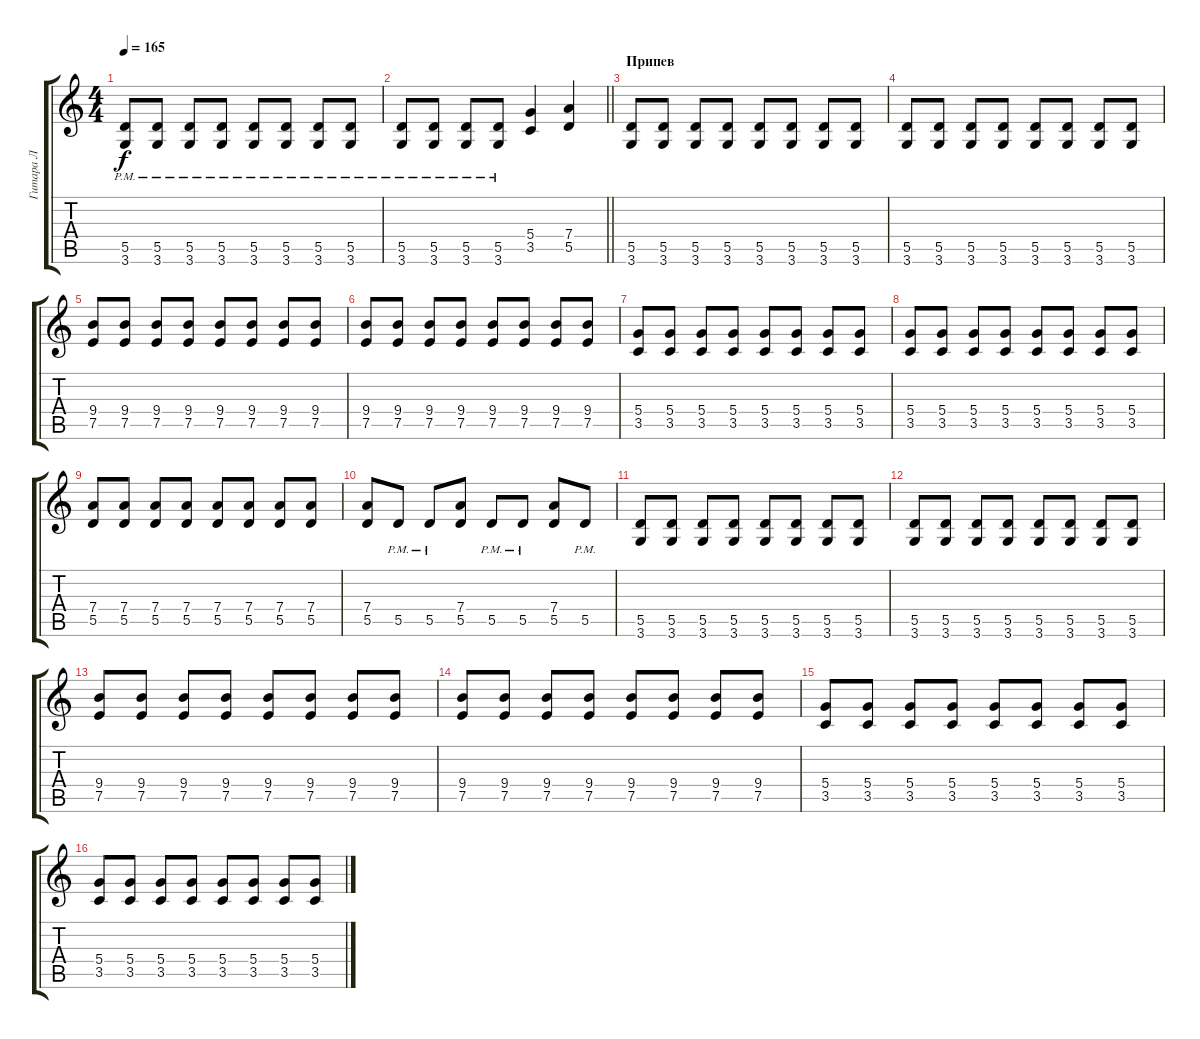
\track ("Гитара Л" "Гитара Л") {instrument distortionguitar}
\staff {score tabs}
\tuning (E4 B3 G3 D3 A2 E2) {hide}
\ts (4 4)
\tempo 165
\clef g2
\ks c
(5.5{pm} 3.6{pm}).8{dy f} (5.5{pm} 3.6{pm}).8 (5.5{pm} 3.6{pm}).8 (5.5{pm} 3.6{pm}).8 (5.5{pm} 3.6{pm}).8 (5.5{pm} 3.6{pm}).8 (5.5{pm} 3.6{pm}).8 (5.5{pm} 3.6{pm}).8 |
\barLineRight lightlight
(5.5{pm} 3.6{pm}).8 (5.5{pm} 3.6{pm}).8 (5.5{pm} 3.6{pm}).8 (5.5{pm} 3.6{pm}).8 (5.4 3.5).4 (7.4 5.5).4 |
\section ("" "Припев")
(5.5 3.6).8 (5.5 3.6).8 (5.5 3.6).8 (5.5 3.6).8 (5.5 3.6).8 (5.5 3.6).8 (5.5 3.6).8 (5.5 3.6).8 |
(5.5 3.6).8 (5.5 3.6).8 (5.5 3.6).8 (5.5 3.6).8 (5.5 3.6).8 (5.5 3.6).8 (5.5 3.6).8 (5.5 3.6).8 |
(9.4 7.5).8 (9.4 7.5).8 (9.4 7.5).8 (9.4 7.5).8 (9.4 7.5).8 (9.4 7.5).8 (9.4 7.5).8 (9.4 7.5).8 |
(9.4 7.5).8 (9.4 7.5).8 (9.4 7.5).8 (9.4 7.5).8 (9.4 7.5).8 (9.4 7.5).8 (9.4 7.5).8 (9.4 7.5).8 |
(5.4 3.5).8 (5.4 3.5).8 (5.4 3.5).8 (5.4 3.5).8 (5.4 3.5).8 (5.4 3.5).8 (5.4 3.5).8 (5.4 3.5).8 |
(5.4 3.5).8 (5.4 3.5).8 (5.4 3.5).8 (5.4 3.5).8 (5.4 3.5).8 (5.4 3.5).8 (5.4 3.5).8 (5.4 3.5).8 |
(7.4 5.5).8 (7.4 5.5).8 (7.4 5.5).8 (7.4 5.5).8 (7.4 5.5).8 (7.4 5.5).8 (7.4 5.5).8 (7.4 5.5).8 |
(7.4 5.5).8 5.5{pm}.8 5.5{pm}.8 (7.4 5.5).8 5.5{pm}.8 5.5{pm}.8 (7.4 5.5).8 5.5{pm}.8 |
(5.5 3.6).8 (5.5 3.6).8 (5.5 3.6).8 (5.5 3.6).8 (5.5 3.6).8 (5.5 3.6).8 (5.5 3.6).8 (5.5 3.6).8 |
(5.5 3.6).8 (5.5 3.6).8 (5.5 3.6).8 (5.5 3.6).8 (5.5 3.6).8 (5.5 3.6).8 (5.5 3.6).8 (5.5 3.6).8 |
(9.4 7.5).8 (9.4 7.5).8 (9.4 7.5).8 (9.4 7.5).8 (9.4 7.5).8 (9.4 7.5).8 (9.4 7.5).8 (9.4 7.5).8 |
(9.4 7.5).8 (9.4 7.5).8 (9.4 7.5).8 (9.4 7.5).8 (9.4 7.5).8 (9.4 7.5).8 (9.4 7.5).8 (9.4 7.5).8 |
(5.4 3.5).8 (5.4 3.5).8 (5.4 3.5).8 (5.4 3.5).8 (5.4 3.5).8 (5.4 3.5).8 (5.4 3.5).8 (5.4 3.5).8 |
(5.4 3.5).8 (5.4 3.5).8 (5.4 3.5).8 (5.4 3.5).8 (5.4 3.5).8 (5.4 3.5).8 (5.4 3.5).8 (5.4 3.5).8
